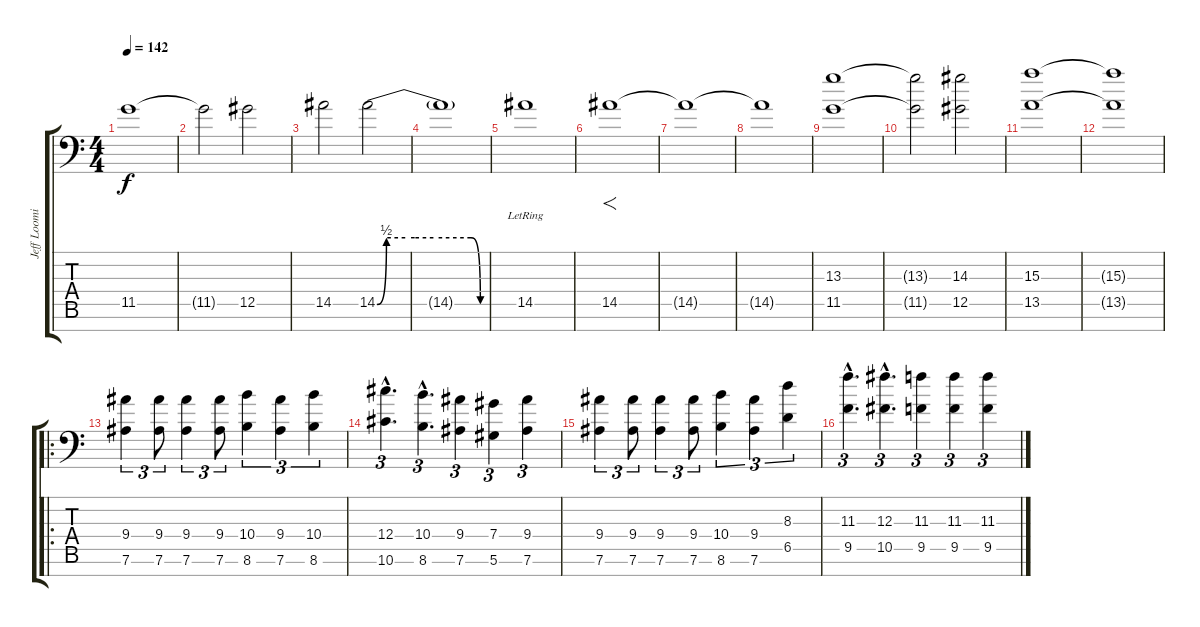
\track ("Jeff Loomis" "Jeff Loomi") {instrument distortionguitar}
\staff {score tabs}
\tuning (Eb4 Bb3 Gb3 Db3 Ab2 Eb2 Bb1) {hide}
\ts (4 4)
\tempo 142
\clef f4
\ks c
11.5.1{dy f volume 16} |
11.5{t}.2 12.5.2 |
14.5.2 14.5{be (custom 0 0 5 2 15 2 20 2 30 2 50 2 55 0 60 0)}.2 |
14.5{t}.1 |
14.5{lr}.1 |
14.5.1{f} |
14.5{t}.1 |
14.5{t}.1 |
(13.3 11.5).1 |
(13.3{t} 11.5{t}).2 (14.3 12.5).2 |
(15.3 13.5).1 |
(15.3{t} 13.5{t}).1 |
\ro
(9.4 7.6).4{tu (3 2)} (9.4 7.6).8{tu (3 2)} (9.4 7.6).4{tu (3 2)} (9.4 7.6).8{tu (3 2)} (10.4 8.6).4{tu (3 2)} (9.4 7.6).4{tu (3 2)} (10.4 8.6).4{tu (3 2)} |
(12.4{hac} 10.6{hac}).4{d tu (3 2)} (10.4{hac} 8.6{hac}).4{d tu (3 2)} (9.4 7.6).4{tu (3 2)} (7.4 5.6).4{tu (3 2)} (9.4 7.6).4{tu (3 2)} |
(9.4 7.6).4{tu (3 2)} (9.4 7.6).8{tu (3 2)} (9.4 7.6).4{tu (3 2)} (9.4 7.6).8{tu (3 2)} (10.4 8.6).4{tu (3 2)} (9.4 7.6).4{tu (3 2)} (8.3 6.5).4{tu (3 2)} |
(11.3{hac} 9.5{hac}).4{d tu (3 2)} (12.3{hac} 10.5{hac}).4{d tu (3 2)} (11.3 9.5).4{tu (3 2)} (11.3 9.5).4{tu (3 2)} (11.3 9.5).4{tu (3 2)}
